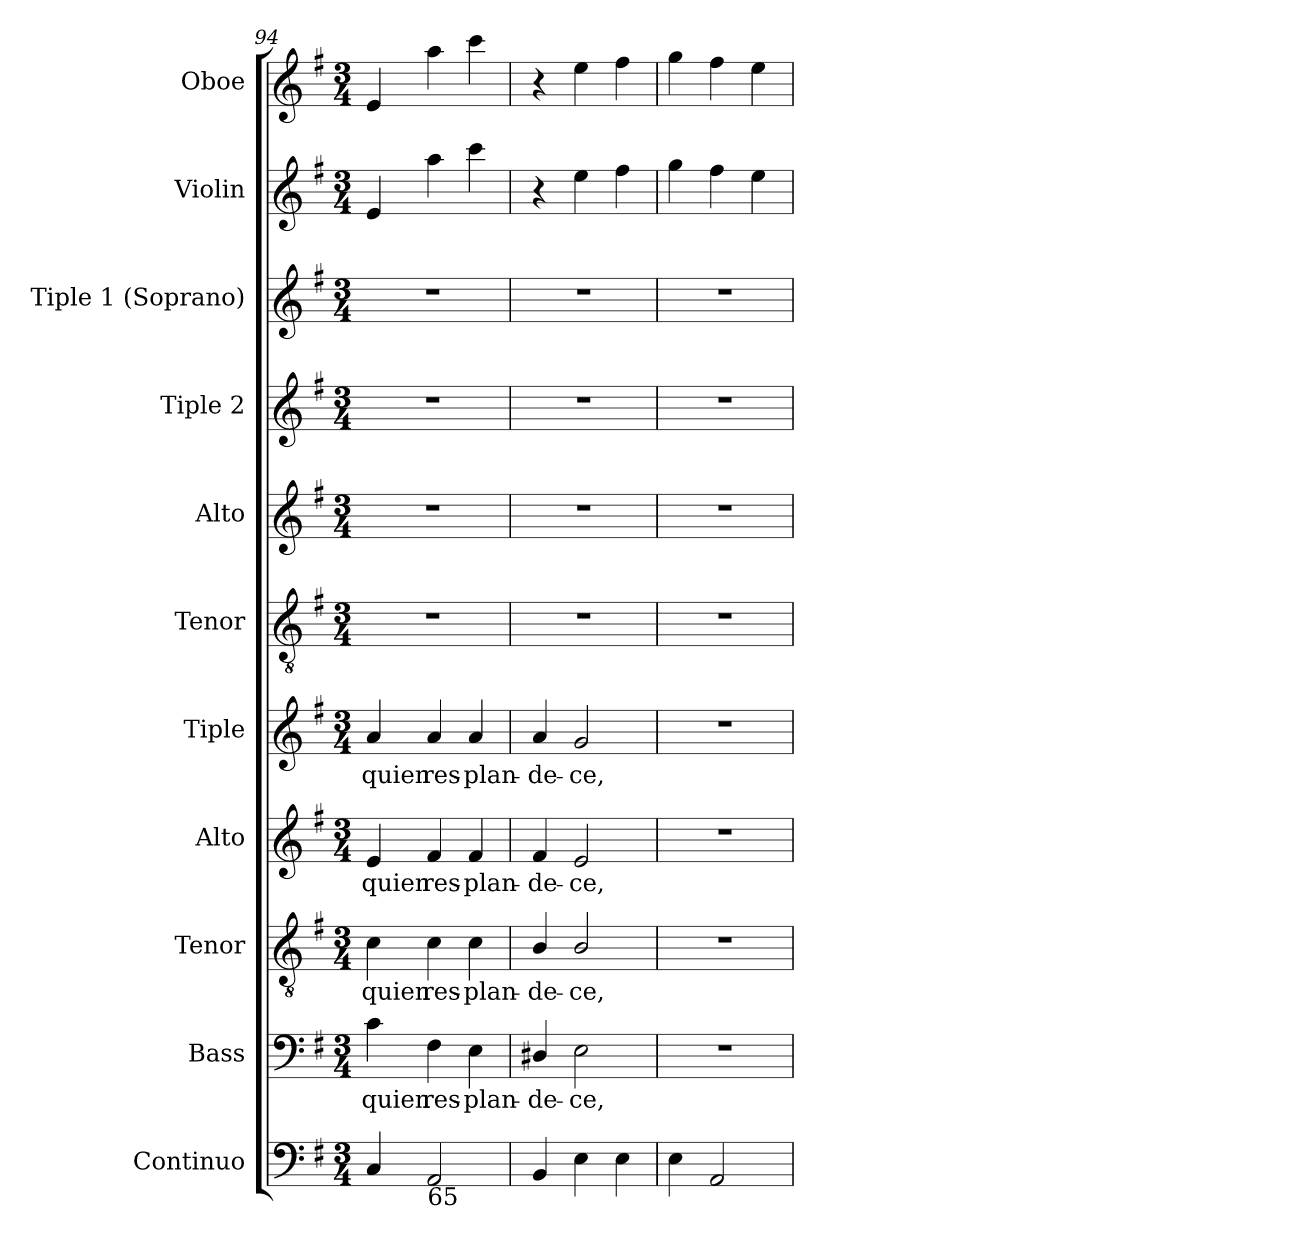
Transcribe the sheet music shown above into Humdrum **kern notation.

**kern	**kern	**text	**kern	**text	**kern	**text	**kern	**text	**kern	**kern	**kern	**kern	**kern	**kern
*part11	*part10	*part10	*part9	*part9	*part8	*part8	*part7	*part7	*part6	*part5	*part4	*part3	*part2	*part1
*staff11	*staff10	*staff10	*staff9	*staff9	*staff8	*staff8	*staff7	*staff7	*staff6	*staff5	*staff4	*staff3	*staff2	*staff1
*I"Continuo	*I"Bass	*	*I"Tenor	*	*I"Alto	*	*I"Tiple	*	*I"Tenor	*I"Alto	*I"Tiple 2	*I"Tiple 1 (Soprano)	*I"Violin	*I"Oboe
*I'Cont.	*I'B.	*	*I'T.	*	*I'A.	*	*	*	*I'T.	*I'A.	*	*I'S1.	*I'Vln.	*I'Ob.
*clefF4	*clefF4	*	*clefGv2	*	*clefG2	*	*clefG2	*	*clefGv2	*clefG2	*clefG2	*clefG2	*clefG2	*clefG2
*	*	*	*ITrd7c12	*	*	*	*	*	*ITrd7c12	*	*	*	*	*
*k[f#]	*k[f#]	*	*k[f#]	*	*k[f#]	*	*k[f#]	*	*k[f#]	*k[f#]	*k[f#]	*k[f#]	*k[f#]	*k[f#]
*G:	*G:	*	*G:	*	*G:	*	*G:	*	*G:	*G:	*G:	*G:	*G:	*G:
*M3/4	*M3/4	*	*M3/4	*	*M3/4	*	*M3/4	*	*M3/4	*M3/4	*M3/4	*M3/4	*M3/4	*M3/4
=94	=94	=94	=94	=94	=94	=94	=94	=94	=94	=94	=94	=94	=94	=94
!	!	!LO:LY:b:color=#000000	!	!	!	!	!	!	!	!	!	!	!	!
!	!	!	!	!LO:LY:b:color=#000000	!	!	!	!	!	!	!	!	!	!
!	!	!	!	!	!	!LO:LY:b:color=#000000	!	!	!	!	!	!	!	!
!	!	!	!	!	!	!	!	!LO:LY:b:color=#000000	!LO:N:vis=1	!LO:N:vis=1	!LO:N:vis=1	!LO:N:vis=1	!	!
4Ci/	4ci\	quien	4Ci\	quien	4ei/	quien	4ai/	quien	2.r	2.r	2.r	2.r	4ei/	4ei/
!	!	!LO:LY:b:color=#000000	!	!	!	!	!	!	!	!	!	!	!	!
!	!	!	!	!LO:LY:b:color=#000000	!	!	!	!	!	!	!	!	!	!
!	!	!	!	!	!	!LO:LY:b:color=#000000	!	!	!	!	!	!	!	!
!LO:TX:b:t=65	!	!	!	!	!	!	!	!	!	!	!	!	!	!
!	!	!	!	!	!	!	!	!LO:LY:b:color=#000000	!	!	!	!	!	!
2AAi/	4F#i\	res-	4Ci\	res-	4f#i/	res-	4ai/	res-	.	.	.	.	4aai\	4aai\
!	!	!LO:LY:b:color=#000000	!	!	!	!	!	!	!	!	!	!	!	!
!	!	!	!	!LO:LY:b:color=#000000	!	!	!	!	!	!	!	!	!	!
!	!	!	!	!	!	!LO:LY:b:color=#000000	!	!	!	!	!	!	!	!
!	!	!	!	!	!	!	!	!LO:LY:b:color=#000000	!	!	!	!	!	!
.	4Ei\	-plan-	4Ci\	-plan-	4f#i/	-plan-	4ai/	-plan-	.	.	.	.	4ccci\	4ccci\
!!LO:PB:g=z
=95	=95	=95	=95	=95	=95	=95	=95	=95	=95	=95	=95	=95	=95	=95
!	!	!LO:LY:b:color=#000000	!	!	!	!	!	!	!	!	!	!	!	!
!	!	!	!	!LO:LY:b:color=#000000	!	!	!	!	!	!	!	!	!	!
!	!	!	!	!	!	!LO:LY:b:color=#000000	!	!	!	!	!	!	!	!
!	!	!	!	!	!	!	!	!LO:LY:b:color=#000000	!LO:N:vis=1	!LO:N:vis=1	!LO:N:vis=1	!LO:N:vis=1	!	!
4BBi/	4D#Xi/	-de-	4BBi/	-de-	4f#i/	-de-	4ai/	-de-	2.r	2.r	2.r	2.r	4r	4r
!	!	!LO:LY:b:color=#000000	!	!	!	!	!	!	!	!	!	!	!	!
!	!	!	!	!LO:LY:b:color=#000000	!	!	!	!	!	!	!	!	!	!
!	!	!	!	!	!	!LO:LY:b:color=#000000	!	!	!	!	!	!	!	!
!	!	!	!	!	!	!	!	!LO:LY:b:color=#000000	!	!	!	!	!	!
4Ei\	2Ei\	-ce,	2BBi/	-ce,	2ei/	-ce,	2gi/	-ce,	.	.	.	.	4eei\	4eei\
4Ei\	.	.	.	.	.	.	.	.	.	.	.	.	4ff#i\	4ff#i\
=96	=96	=96	=96	=96	=96	=96	=96	=96	=96	=96	=96	=96	=96	=96
!	!LO:N:vis=1	!	!LO:N:vis=1	!	!LO:N:vis=1	!	!LO:N:vis=1	!	!LO:N:vis=1	!LO:N:vis=1	!LO:N:vis=1	!LO:N:vis=1	!	!
4Ei\	2.r	.	2.r	.	2.r	.	2.r	.	2.r	2.r	2.r	2.r	4ggi\	4ggi\
2AAi/	.	.	.	.	.	.	.	.	.	.	.	.	4ff#i\	4ff#i\
.	.	.	.	.	.	.	.	.	.	.	.	.	4eei\	4eei\
=	=	=	=	=	=	=	=	=	=	=	=	=	=	=
*-	*-	*-	*-	*-	*-	*-	*-	*-	*-	*-	*-	*-	*-	*-
